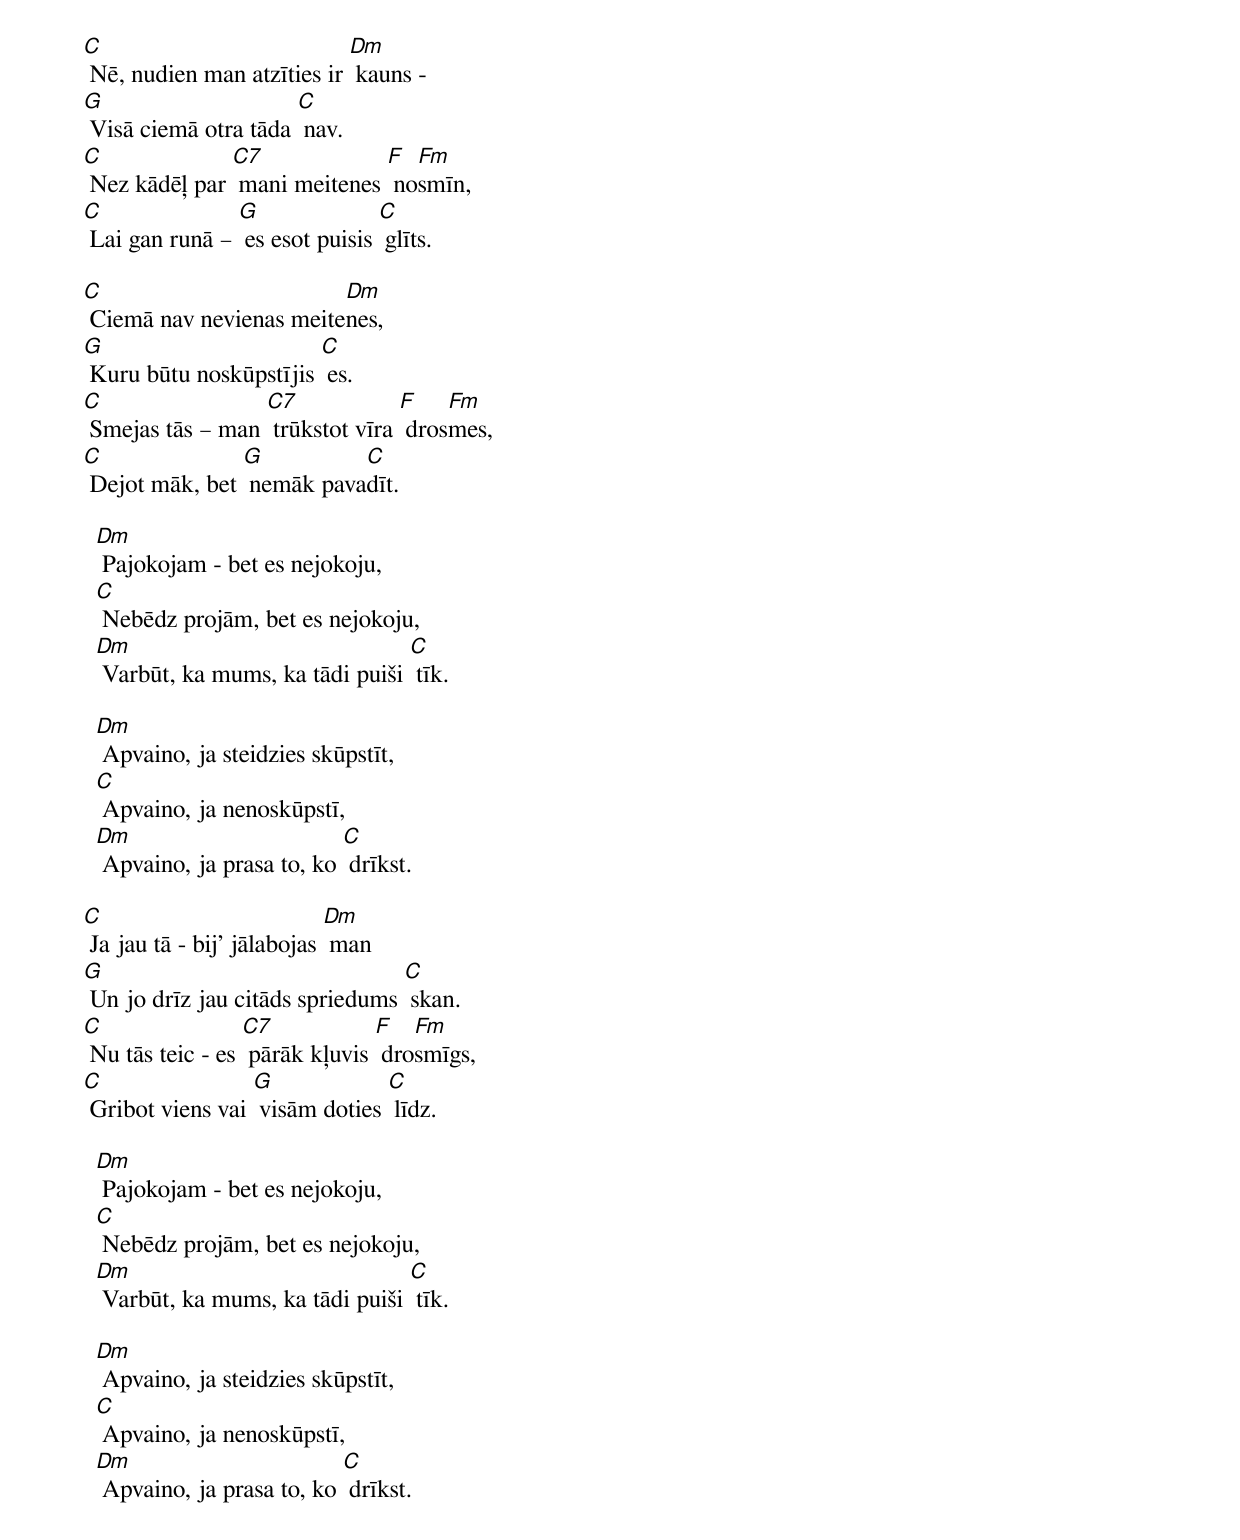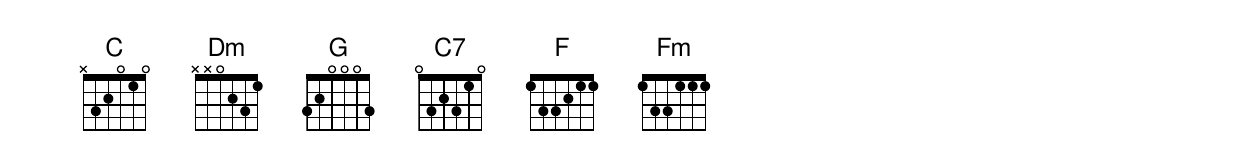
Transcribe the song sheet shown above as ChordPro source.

[C] Nē, nudien man atzīties ir [Dm] kauns -
[G] Visā ciemā otra tāda [C] nav.
[C] Nez kādēļ par [C7] mani meitenes [F] no[Fm]smīn,
[C] Lai gan runā – [G] es esot puisis [C] glīts.

[C] Ciemā nav nevienas meite[Dm]nes,
[G] Kuru būtu noskūpstījis [C] es.
[C] Smejas tās – man [C7] trūkstot vīra [F] dros[Fm]mes,
[C] Dejot māk, bet [G] nemāk pava[C]dīt.

  [Dm] Pajokojam - bet es nejokoju,
  [C] Nebēdz projām, bet es nejokoju,
  [Dm] Varbūt, ka mums, ka tādi puiši [C] tīk.

  [Dm] Apvaino, ja steidzies skūpstīt,
  [C] Apvaino, ja nenoskūpstī,
  [Dm] Apvaino, ja prasa to, ko [C] drīkst.

[C] Ja jau tā - bij’ jālabojas [Dm] man
[G] Un jo drīz jau citāds spriedums [C] skan.
[C] Nu tās teic - es [C7] pārāk kļuvis [F] dro[Fm]smīgs,
[C] Gribot viens vai [G] visām doties [C] līdz.

  [Dm] Pajokojam - bet es nejokoju,
  [C] Nebēdz projām, bet es nejokoju,
  [Dm] Varbūt, ka mums, ka tādi puiši [C] tīk.

  [Dm] Apvaino, ja steidzies skūpstīt,
  [C] Apvaino, ja nenoskūpstī,
  [Dm] Apvaino, ja prasa to, ko [C] drīkst.
